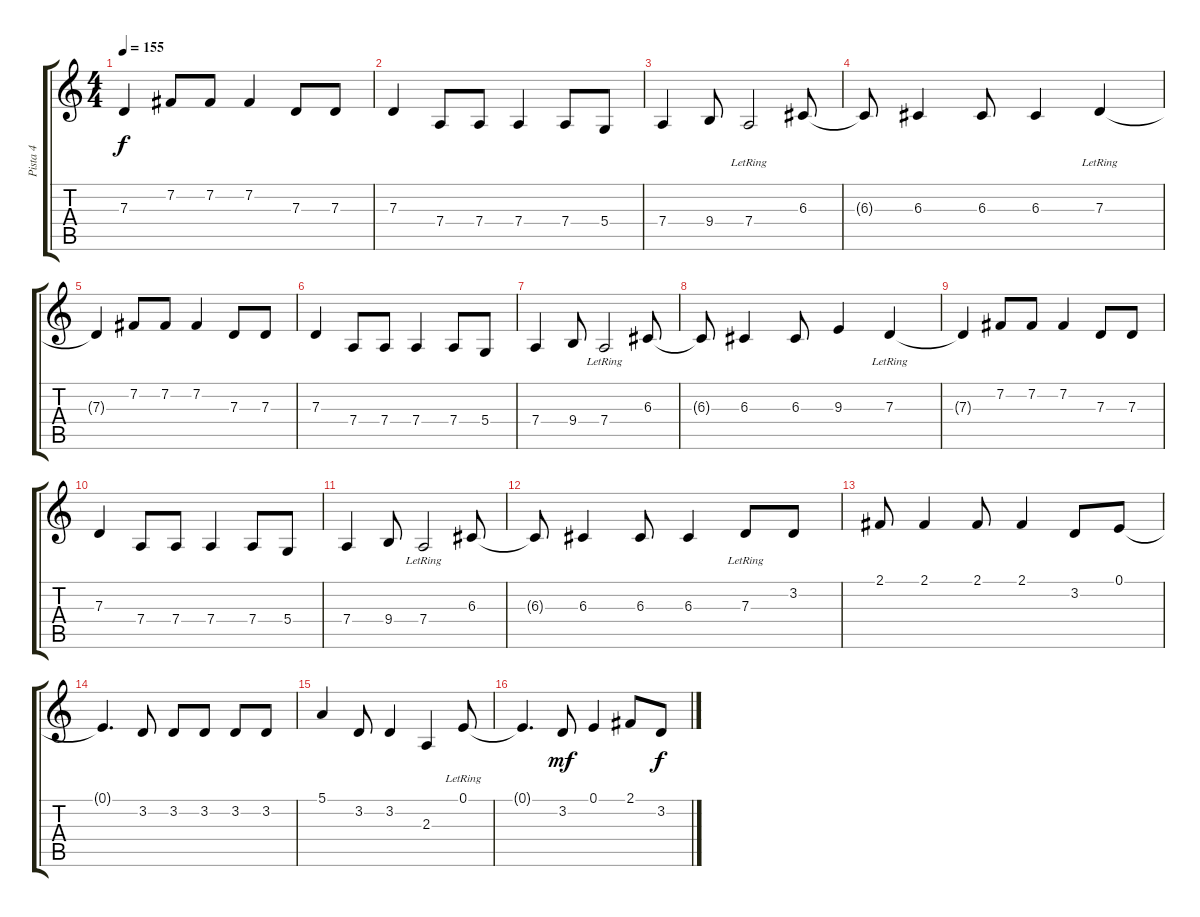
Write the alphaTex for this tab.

\track ("Pista 4" "Pista 4") {instrument electricgrandpiano}
\staff {score tabs}
\tuning (E4 B3 G3 D3 A2 E2) {hide}
\ts (4 4)
\tempo 155
\clef g2
\ks c
7.3{t}.4{dy f} 7.2.8 7.2.8 7.2.4 7.3.8 7.3.8 |
7.3.4 7.4.8 7.4.8 7.4.4 7.4.8 5.4.8 |
7.4.4 9.4.8 7.4{lr}.2 6.3.8 |
6.3{t}.8 6.3.4 6.3.8 6.3.4 7.3{lr}.4 |
7.3{t}.4 7.2.8 7.2.8 7.2.4 7.3.8 7.3.8 |
7.3.4 7.4.8 7.4.8 7.4.4 7.4.8 5.4.8 |
7.4.4 9.4.8 7.4{lr}.2 6.3.8 |
6.3{t}.8 6.3.4 6.3.8 9.3.4 7.3{lr}.4 |
7.3{t}.4 7.2.8 7.2.8 7.2.4 7.3.8 7.3.8 |
7.3.4 7.4.8 7.4.8 7.4.4 7.4.8 5.4.8 |
7.4.4 9.4.8 7.4{lr}.2 6.3.8 |
6.3{t}.8 6.3.4 6.3.8 6.3.4 7.3{lr}.8 3.2.8 |
2.1.8 2.1.4 2.1.8 2.1.4 3.2.8 0.1.8 |
0.1{t}.4{d} 3.2.8 3.2.8 3.2.8 3.2.8 3.2.8 |
5.1.4 3.2.8 3.2.4 2.3.4 0.1{lr}.8 |
0.1{t}.4{d} 3.2.8{dy mf} 0.1.4 2.1.8 3.2.8{dy f}
